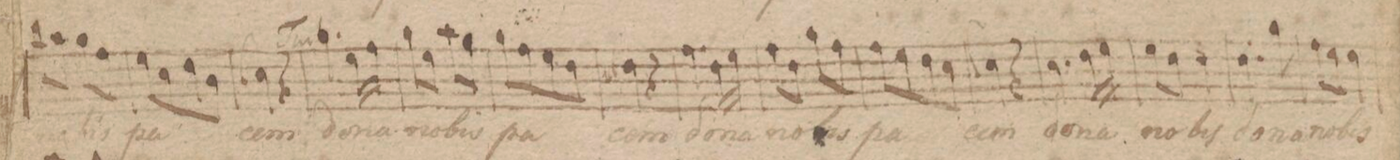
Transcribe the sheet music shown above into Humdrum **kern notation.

**kern	**text
*I"Alto	*
*clefC3	*
*k[f#c#]	*
*M2/4	*
8cc#\L	no-
8b\J	.
8a\L	-bis
8g\J	.
=15	=15
8f#\L	pa-
8d\	.
8e\	.
8c#\J	.
=16	=16
8qqc#/	.
4d\	-cem
4r	.
=17	=17
4.a\	do-
16f#\LL	-na
16g\JJ	.
=18	=18
8a\L	no-
8f#\J	.
8b\L	-bis
8a\J	.
=19	=19
8a\L	pa-
8g\	.
8f#\	.
8e\J	.
=20	=20
8qqd#X/	.
4e\	-cem
4r	.
=21	=21
4.g\	do-
16e\LL	-na
16f#\JJ	.
=22	=22
8g\L	no-
8e\J	.
8a\L	-bis
8g\J	.
=23	=23
8g\L	pa-
8f#\	.
8e\	.
8d\J	.
=24	=24
8qqc#/	.
4d\	-cem
4r	.
=25	=25
4.d\	do-
16e\LL	-na
16f#\JJ	.
=26	=26
8f#\L	no-
8e\J	.
4e\	-bis
=27	=27
4.e\	do-
8a\	-na
=28	=28
8g\L	no-
8f#\J	.
4f#\	-bis
=29	=29
*-	*-
